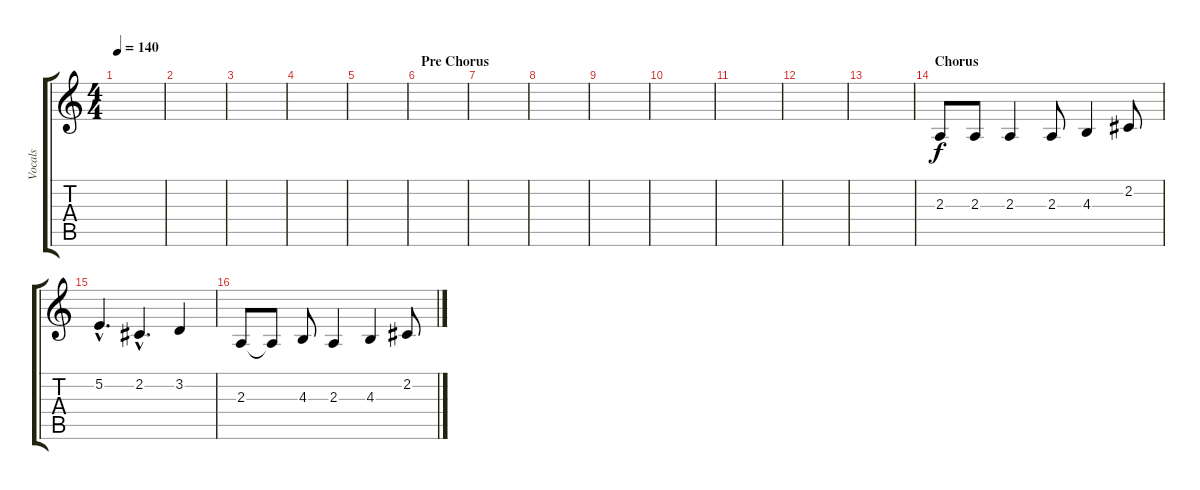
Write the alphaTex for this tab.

\track ("Vocals" "Vocals") {instrument choiraahs}
\staff {score tabs}
\tuning (E4 B3 G3 D3 A2 E2) {hide}
\ts (4 4)
\tempo 140
\clef g2
\ks c
|
|
|
|
|
\section ("" "Pre Chorus")
|
|
|
|
|
|
|
|
\section ("" "Chorus")
2.3.8 2.3.8 2.3.4 2.3.8 4.3.4 2.2.8 |
5.2{hac}.4{d} 2.2{hac}.4{d} 3.2.4 |
2.3.8 2.3{t}.8 4.3.8 2.3.4 4.3.4 2.2.8
